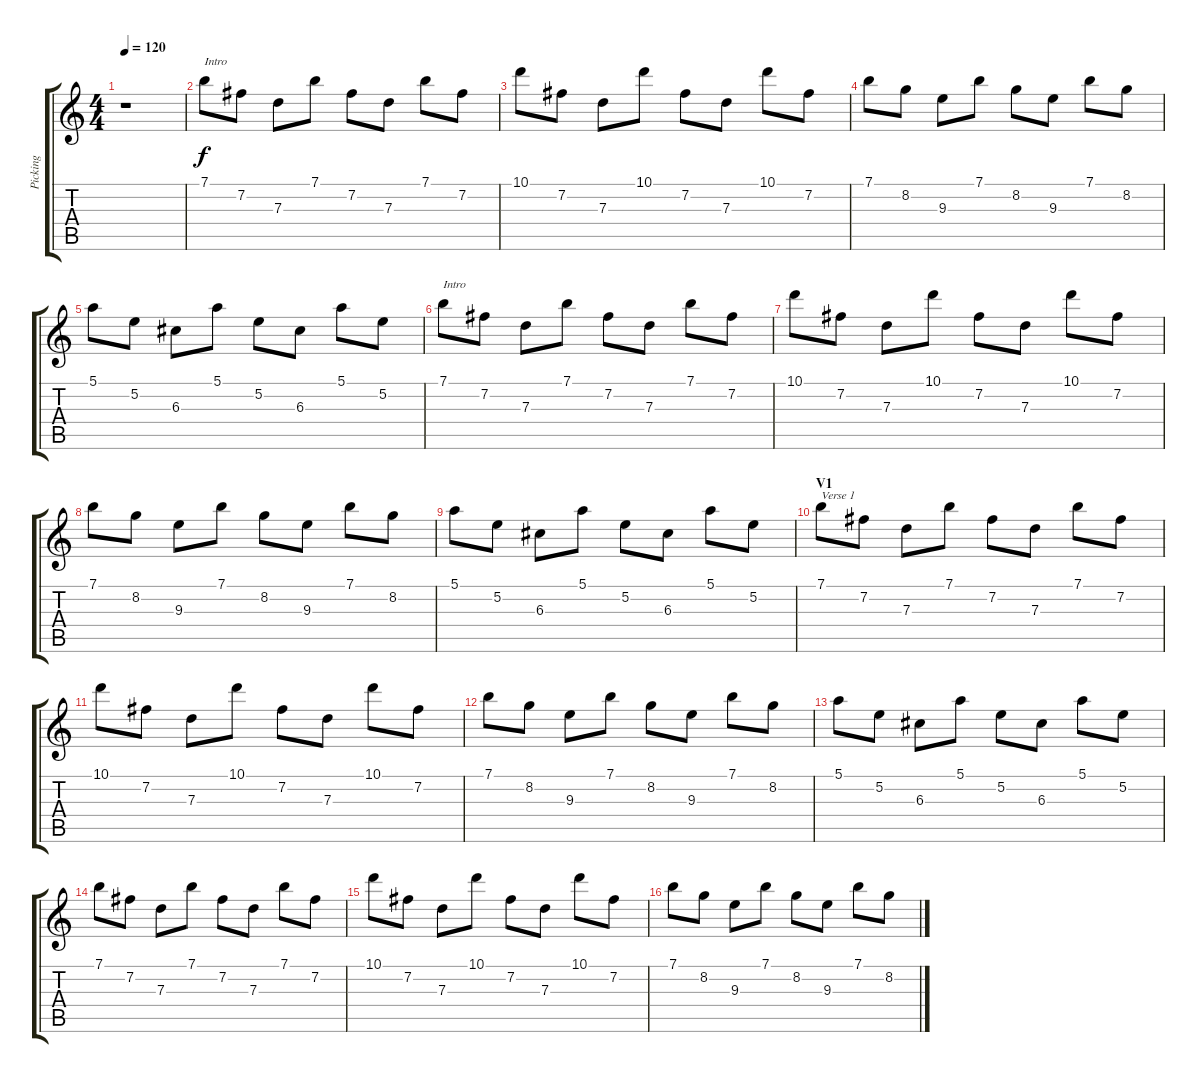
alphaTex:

\track ("Picking" "Picking") {instrument acousticguitarsteel}
\staff {score tabs}
\tuning (E4 B3 G3 D3 A2 E2) {hide}
\ts (4 4)
\tempo 120
\clef g2
\ks c
r.1{dy f instrument acousticguitarsteel} |
7.1.8{txt "Intro"} 7.2.8 7.3.8 7.1.8 7.2.8 7.3.8 7.1.8 7.2.8 |
10.1.8 7.2.8 7.3.8 10.1.8 7.2.8 7.3.8 10.1.8 7.2.8 |
7.1.8 8.2.8 9.3.8 7.1.8 8.2.8 9.3.8 7.1.8 8.2.8 |
5.1.8 5.2.8 6.3.8 5.1.8 5.2.8 6.3.8 5.1.8 5.2.8 |
7.1.8{txt "Intro"} 7.2.8 7.3.8 7.1.8 7.2.8 7.3.8 7.1.8 7.2.8 |
10.1.8 7.2.8 7.3.8 10.1.8 7.2.8 7.3.8 10.1.8 7.2.8 |
7.1.8 8.2.8 9.3.8 7.1.8 8.2.8 9.3.8 7.1.8 8.2.8 |
5.1.8 5.2.8 6.3.8 5.1.8 5.2.8 6.3.8 5.1.8 5.2.8 |
\section ("" "V1")
7.1.8{txt "Verse 1"} 7.2.8 7.3.8 7.1.8 7.2.8 7.3.8 7.1.8 7.2.8 |
10.1.8 7.2.8 7.3.8 10.1.8 7.2.8 7.3.8 10.1.8 7.2.8 |
7.1.8 8.2.8 9.3.8 7.1.8 8.2.8 9.3.8 7.1.8 8.2.8 |
5.1.8 5.2.8 6.3.8 5.1.8 5.2.8 6.3.8 5.1.8 5.2.8 |
7.1.8 7.2.8 7.3.8 7.1.8 7.2.8 7.3.8 7.1.8 7.2.8 |
10.1.8 7.2.8 7.3.8 10.1.8 7.2.8 7.3.8 10.1.8 7.2.8 |
7.1.8 8.2.8 9.3.8 7.1.8 8.2.8 9.3.8 7.1.8 8.2.8
